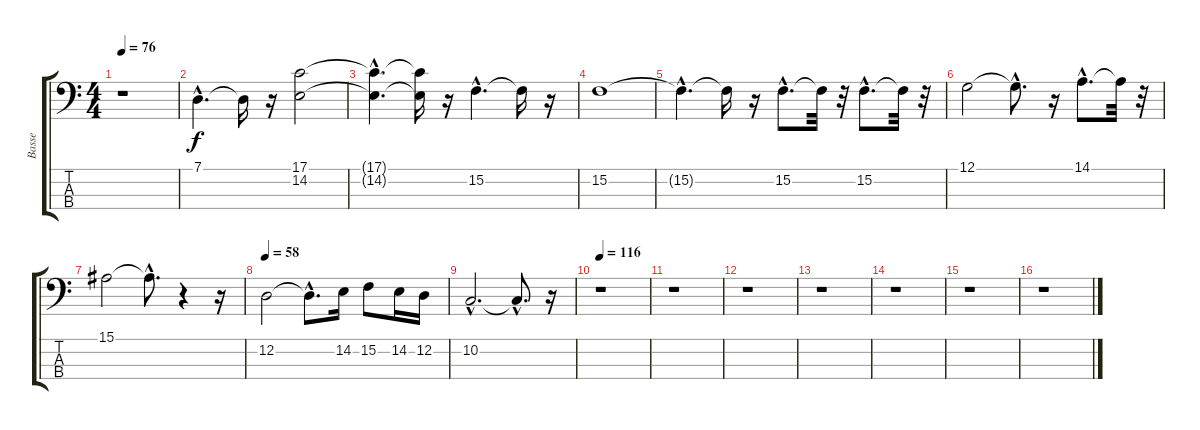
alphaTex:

\track ("Basse" "Basse") {instrument electricbassfinger}
\staff {score tabs}
\tuning (G1 D1 A0 E0) {hide}
\ts (4 4)
\tempo 76
\clef f4
\ks c
r.1{dy f} |
7.1{hac}.4{d} 7.1{t}.16 r.16 (17.1 14.2).2 |
(17.1{hac t} 14.2{hac t}).4{d} (17.1{t} 14.2{t}).16 r.16 15.2{hac}.4{d} 15.2{t}.16 r.16 |
15.2.1 |
15.2{hac t}.4{d} 15.2{t}.16 r.16 15.2{hac}.8{d} 15.2{t}.32 r.32 15.2{hac}.8{d} 15.2{t}.32 r.32 |
12.1.2 12.1{hac t}.8{d} r.16 14.1{hac}.8{d} 14.1{t}.32 r.32 |
15.1.2 15.1{hac t}.8{d} r.4 r.16 |
\tempo 58
12.2.2 12.2{hac t}.8{d} 14.2.16 15.2.8 14.2.16 12.2.16 |
10.2{hac}.2{d} 10.2{hac t}.8{d} r.16 |
\tempo 116
r.1 |
r.1 |
r.1 |
r.1 |
r.1 |
r.1 |
r.1
